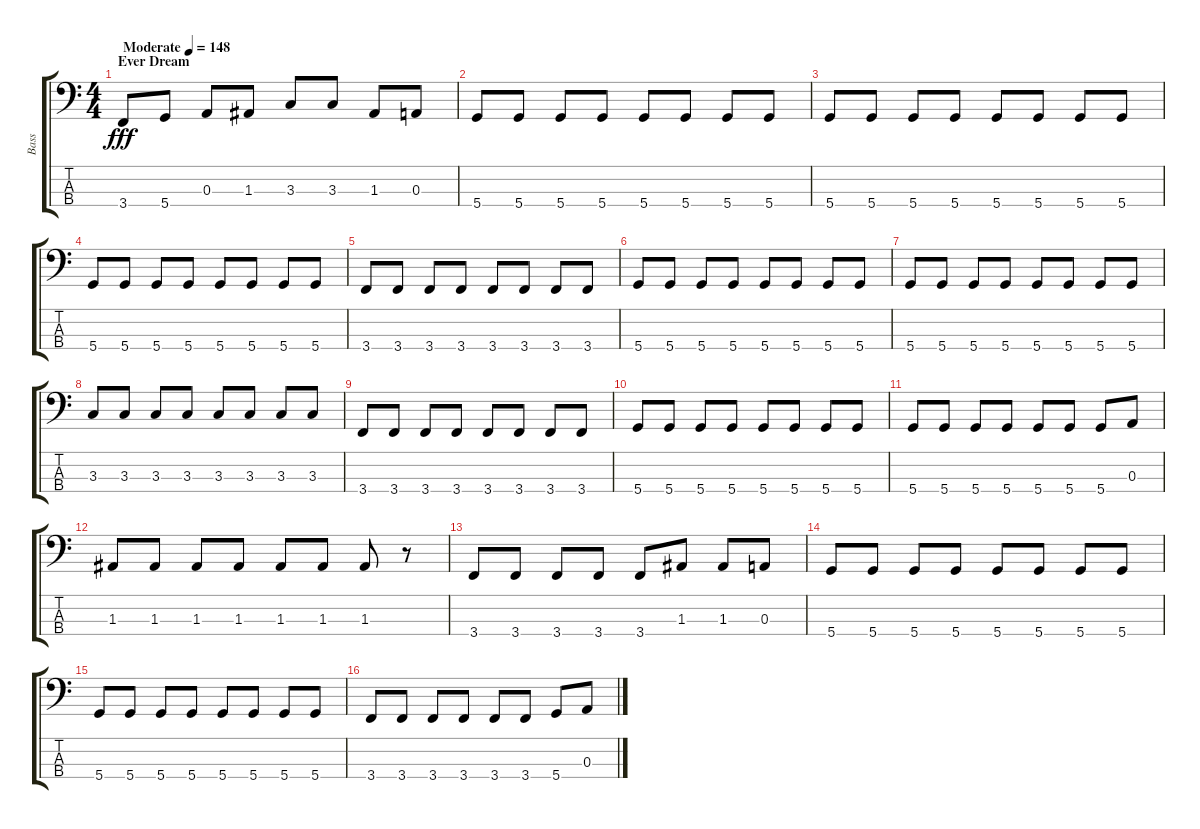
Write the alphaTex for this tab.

\track ("Bass" "Bass") {instrument electricbassfinger}
\staff {score tabs}
\tuning (G2 D2 A1 D1) {hide}
\ts (4 4)
\section ("" "Ever Dream")
\tempo (148 "Moderate")
\clef f4
\ks c
3.4.8{dy fff instrument electricbassfinger} 5.4.8 0.3.8 1.3.8 3.3.8 3.3.8 1.3.8 0.3.8 |
5.4.8 5.4.8 5.4.8 5.4.8 5.4.8 5.4.8 5.4.8 5.4.8 |
5.4.8 5.4.8 5.4.8 5.4.8 5.4.8 5.4.8 5.4.8 5.4.8 |
5.4.8 5.4.8 5.4.8 5.4.8 5.4.8 5.4.8 5.4.8 5.4.8 |
3.4.8 3.4.8 3.4.8 3.4.8 3.4.8 3.4.8 3.4.8 3.4.8 |
5.4.8 5.4.8 5.4.8 5.4.8 5.4.8 5.4.8 5.4.8 5.4.8 |
5.4.8 5.4.8 5.4.8 5.4.8 5.4.8 5.4.8 5.4.8 5.4.8 |
3.3.8 3.3.8 3.3.8 3.3.8 3.3.8 3.3.8 3.3.8 3.3.8 |
3.4.8 3.4.8 3.4.8 3.4.8 3.4.8 3.4.8 3.4.8 3.4.8 |
5.4.8 5.4.8 5.4.8 5.4.8 5.4.8 5.4.8 5.4.8 5.4.8 |
5.4.8 5.4.8 5.4.8 5.4.8 5.4.8 5.4.8 5.4.8 0.3.8 |
1.3.8 1.3.8 1.3.8 1.3.8 1.3.8 1.3.8 1.3.8 r.8 |
3.4.8 3.4.8 3.4.8 3.4.8 3.4.8 1.3.8 1.3.8 0.3.8 |
5.4.8 5.4.8 5.4.8 5.4.8 5.4.8 5.4.8 5.4.8 5.4.8 |
5.4.8 5.4.8 5.4.8 5.4.8 5.4.8 5.4.8 5.4.8 5.4.8 |
3.4.8 3.4.8 3.4.8 3.4.8 3.4.8 3.4.8 5.4.8 0.3.8
